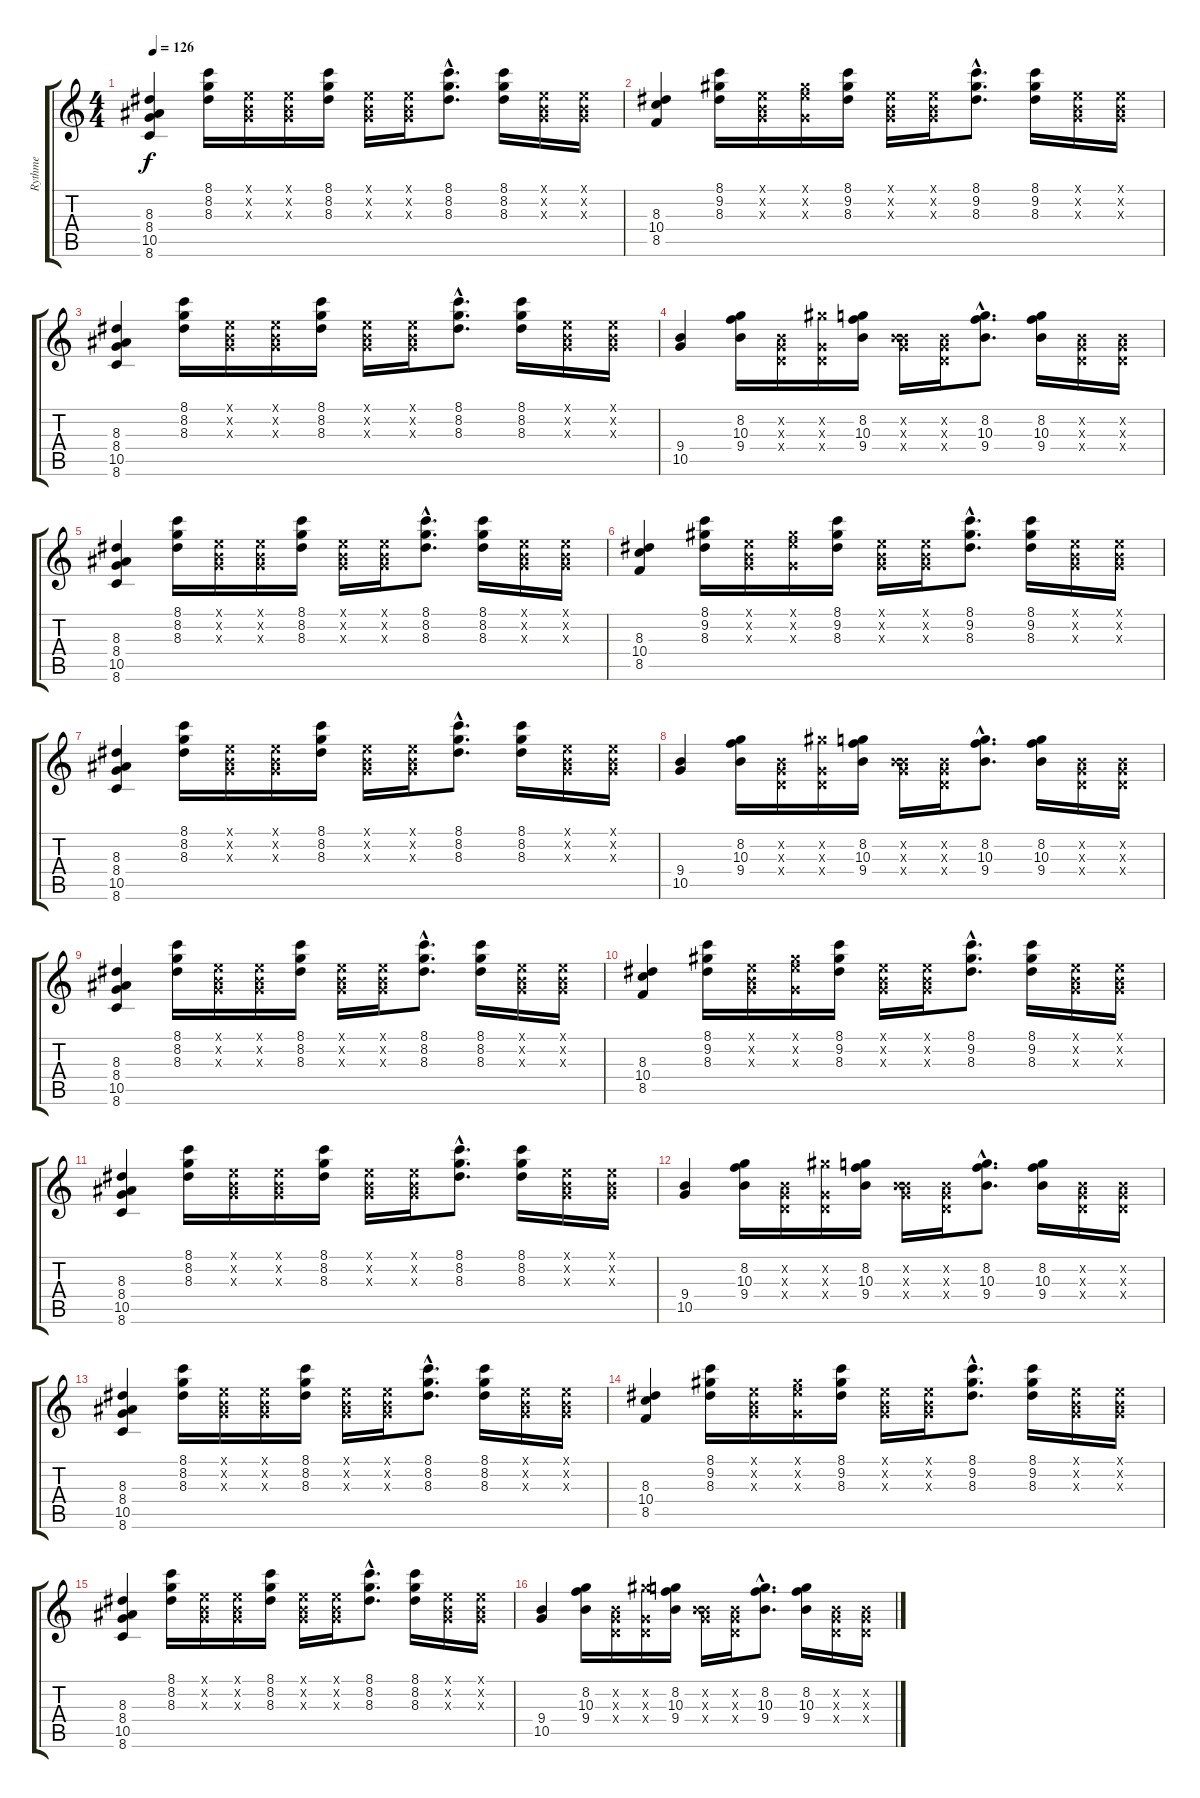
\track ("Rythme" "Rythme") {instrument acousticguitarsteel}
\staff {score tabs}
\tuning (E4 B3 G3 D3 A2 E2) {hide}
\ts (4 4)
\tempo 126
\clef g2
\ks c
(8.3 8.4 10.5 8.6).4{dy f} (8.1 8.2 8.3).16 (0.1{x} 0.2{x} 0.3{x}).16 (0.1{x} 0.2{x} 0.3{x}).16 (8.1 8.2 8.3).16 (0.1{x} 0.2{x} 0.3{x}).16 (0.1{x} 0.2{x} 0.3{x}).16 (8.1{hac} 8.2{hac} 8.3{hac}).8{d} (8.1 8.2 8.3).16 (0.1{x} 0.2{x} 0.3{x}).16 (0.1{x} 0.2{x} 0.3{x}).16 |
(8.3 10.4 8.5).4 (8.1 9.2 8.3).16 (0.1{x} 0.2{x} 0.3{x}).16 (0.1{x} 9.2{x} 0.3{x}).16 (8.1 9.2 8.3).16 (0.1{x} 0.2{x} 0.3{x}).16 (0.1{x} 0.2{x} 0.3{x}).16 (8.1{hac} 9.2{hac} 8.3{hac}).8{d} (8.1 9.2 8.3).16 (0.1{x} 0.2{x} 0.3{x}).16 (0.1{x} 0.2{x} 0.3{x}).16 |
(8.3 8.4 10.5 8.6).4 (8.1 8.2 8.3).16 (0.1{x} 0.2{x} 0.3{x}).16 (0.1{x} 0.2{x} 0.3{x}).16 (8.1 8.2 8.3).16 (0.1{x} 0.2{x} 0.3{x}).16 (0.1{x} 0.2{x} 0.3{x}).16 (8.1{hac} 8.2{hac} 8.3{hac}).8{d} (8.1 8.2 8.3).16 (0.1{x} 0.2{x} 0.3{x}).16 (0.1{x} 0.2{x} 0.3{x}).16 |
(9.4 10.5).4 (8.2 10.3 9.4).16 (0.2{x} 0.3{x} 0.4{x}).16 (9.2{x} 0.3{x} 0.4{x}).16 (8.2 10.3 9.4).16 (0.2{x} 0.3{x} 9.4{x}).16 (0.2{x} 0.3{x} 0.4{x}).16 (8.2{hac} 10.3{hac} 9.4{hac}).8{d} (8.2 10.3 9.4).16 (0.2{x} 0.3{x} 0.4{x}).16 (0.2{x} 0.3{x} 0.4{x}).16 |
(8.3 8.4 10.5 8.6).4 (8.1 8.2 8.3).16 (0.1{x} 0.2{x} 0.3{x}).16 (0.1{x} 0.2{x} 0.3{x}).16 (8.1 8.2 8.3).16 (0.1{x} 0.2{x} 0.3{x}).16 (0.1{x} 0.2{x} 0.3{x}).16 (8.1{hac} 8.2{hac} 8.3{hac}).8{d} (8.1 8.2 8.3).16 (0.1{x} 0.2{x} 0.3{x}).16 (0.1{x} 0.2{x} 0.3{x}).16 |
(8.3 10.4 8.5).4 (8.1 9.2 8.3).16 (0.1{x} 0.2{x} 0.3{x}).16 (0.1{x} 9.2{x} 0.3{x}).16 (8.1 9.2 8.3).16 (0.1{x} 0.2{x} 0.3{x}).16 (0.1{x} 0.2{x} 0.3{x}).16 (8.1{hac} 9.2{hac} 8.3{hac}).8{d} (8.1 9.2 8.3).16 (0.1{x} 0.2{x} 0.3{x}).16 (0.1{x} 0.2{x} 0.3{x}).16 |
(8.3 8.4 10.5 8.6).4 (8.1 8.2 8.3).16 (0.1{x} 0.2{x} 0.3{x}).16 (0.1{x} 0.2{x} 0.3{x}).16 (8.1 8.2 8.3).16 (0.1{x} 0.2{x} 0.3{x}).16 (0.1{x} 0.2{x} 0.3{x}).16 (8.1{hac} 8.2{hac} 8.3{hac}).8{d} (8.1 8.2 8.3).16 (0.1{x} 0.2{x} 0.3{x}).16 (0.1{x} 0.2{x} 0.3{x}).16 |
(9.4 10.5).4 (8.2 10.3 9.4).16 (0.2{x} 0.3{x} 0.4{x}).16 (9.2{x} 0.3{x} 0.4{x}).16 (8.2 10.3 9.4).16 (0.2{x} 0.3{x} 9.4{x}).16 (0.2{x} 0.3{x} 0.4{x}).16 (8.2{hac} 10.3{hac} 9.4{hac}).8{d} (8.2 10.3 9.4).16 (0.2{x} 0.3{x} 0.4{x}).16 (0.2{x} 0.3{x} 0.4{x}).16 |
(8.3 8.4 10.5 8.6).4 (8.1 8.2 8.3).16 (0.1{x} 0.2{x} 0.3{x}).16 (0.1{x} 0.2{x} 0.3{x}).16 (8.1 8.2 8.3).16 (0.1{x} 0.2{x} 0.3{x}).16 (0.1{x} 0.2{x} 0.3{x}).16 (8.1{hac} 8.2{hac} 8.3{hac}).8{d} (8.1 8.2 8.3).16 (0.1{x} 0.2{x} 0.3{x}).16 (0.1{x} 0.2{x} 0.3{x}).16 |
(8.3 10.4 8.5).4 (8.1 9.2 8.3).16 (0.1{x} 0.2{x} 0.3{x}).16 (0.1{x} 9.2{x} 0.3{x}).16 (8.1 9.2 8.3).16 (0.1{x} 0.2{x} 0.3{x}).16 (0.1{x} 0.2{x} 0.3{x}).16 (8.1{hac} 9.2{hac} 8.3{hac}).8{d} (8.1 9.2 8.3).16 (0.1{x} 0.2{x} 0.3{x}).16 (0.1{x} 0.2{x} 0.3{x}).16 |
(8.3 8.4 10.5 8.6).4 (8.1 8.2 8.3).16 (0.1{x} 0.2{x} 0.3{x}).16 (0.1{x} 0.2{x} 0.3{x}).16 (8.1 8.2 8.3).16 (0.1{x} 0.2{x} 0.3{x}).16 (0.1{x} 0.2{x} 0.3{x}).16 (8.1{hac} 8.2{hac} 8.3{hac}).8{d} (8.1 8.2 8.3).16 (0.1{x} 0.2{x} 0.3{x}).16 (0.1{x} 0.2{x} 0.3{x}).16 |
(9.4 10.5).4 (8.2 10.3 9.4).16 (0.2{x} 0.3{x} 0.4{x}).16 (9.2{x} 0.3{x} 0.4{x}).16 (8.2 10.3 9.4).16 (0.2{x} 0.3{x} 9.4{x}).16 (0.2{x} 0.3{x} 0.4{x}).16 (8.2{hac} 10.3{hac} 9.4{hac}).8{d} (8.2 10.3 9.4).16 (0.2{x} 0.3{x} 0.4{x}).16 (0.2{x} 0.3{x} 0.4{x}).16 |
(8.3 8.4 10.5 8.6).4 (8.1 8.2 8.3).16 (0.1{x} 0.2{x} 0.3{x}).16 (0.1{x} 0.2{x} 0.3{x}).16 (8.1 8.2 8.3).16 (0.1{x} 0.2{x} 0.3{x}).16 (0.1{x} 0.2{x} 0.3{x}).16 (8.1{hac} 8.2{hac} 8.3{hac}).8{d} (8.1 8.2 8.3).16 (0.1{x} 0.2{x} 0.3{x}).16 (0.1{x} 0.2{x} 0.3{x}).16 |
(8.3 10.4 8.5).4 (8.1 9.2 8.3).16 (0.1{x} 0.2{x} 0.3{x}).16 (0.1{x} 9.2{x} 0.3{x}).16 (8.1 9.2 8.3).16 (0.1{x} 0.2{x} 0.3{x}).16 (0.1{x} 0.2{x} 0.3{x}).16 (8.1{hac} 9.2{hac} 8.3{hac}).8{d} (8.1 9.2 8.3).16 (0.1{x} 0.2{x} 0.3{x}).16 (0.1{x} 0.2{x} 0.3{x}).16 |
(8.3 8.4 10.5 8.6).4 (8.1 8.2 8.3).16 (0.1{x} 0.2{x} 0.3{x}).16 (0.1{x} 0.2{x} 0.3{x}).16 (8.1 8.2 8.3).16 (0.1{x} 0.2{x} 0.3{x}).16 (0.1{x} 0.2{x} 0.3{x}).16 (8.1{hac} 8.2{hac} 8.3{hac}).8{d} (8.1 8.2 8.3).16 (0.1{x} 0.2{x} 0.3{x}).16 (0.1{x} 0.2{x} 0.3{x}).16 |
(9.4 10.5).4 (8.2 10.3 9.4).16 (0.2{x} 0.3{x} 0.4{x}).16 (9.2{x} 0.3{x} 0.4{x}).16 (8.2 10.3 9.4).16 (0.2{x} 0.3{x} 9.4{x}).16 (0.2{x} 0.3{x} 0.4{x}).16 (8.2{hac} 10.3{hac} 9.4{hac}).8{d} (8.2 10.3 9.4).16 (0.2{x} 0.3{x} 0.4{x}).16 (0.2{x} 0.3{x} 0.4{x}).16
